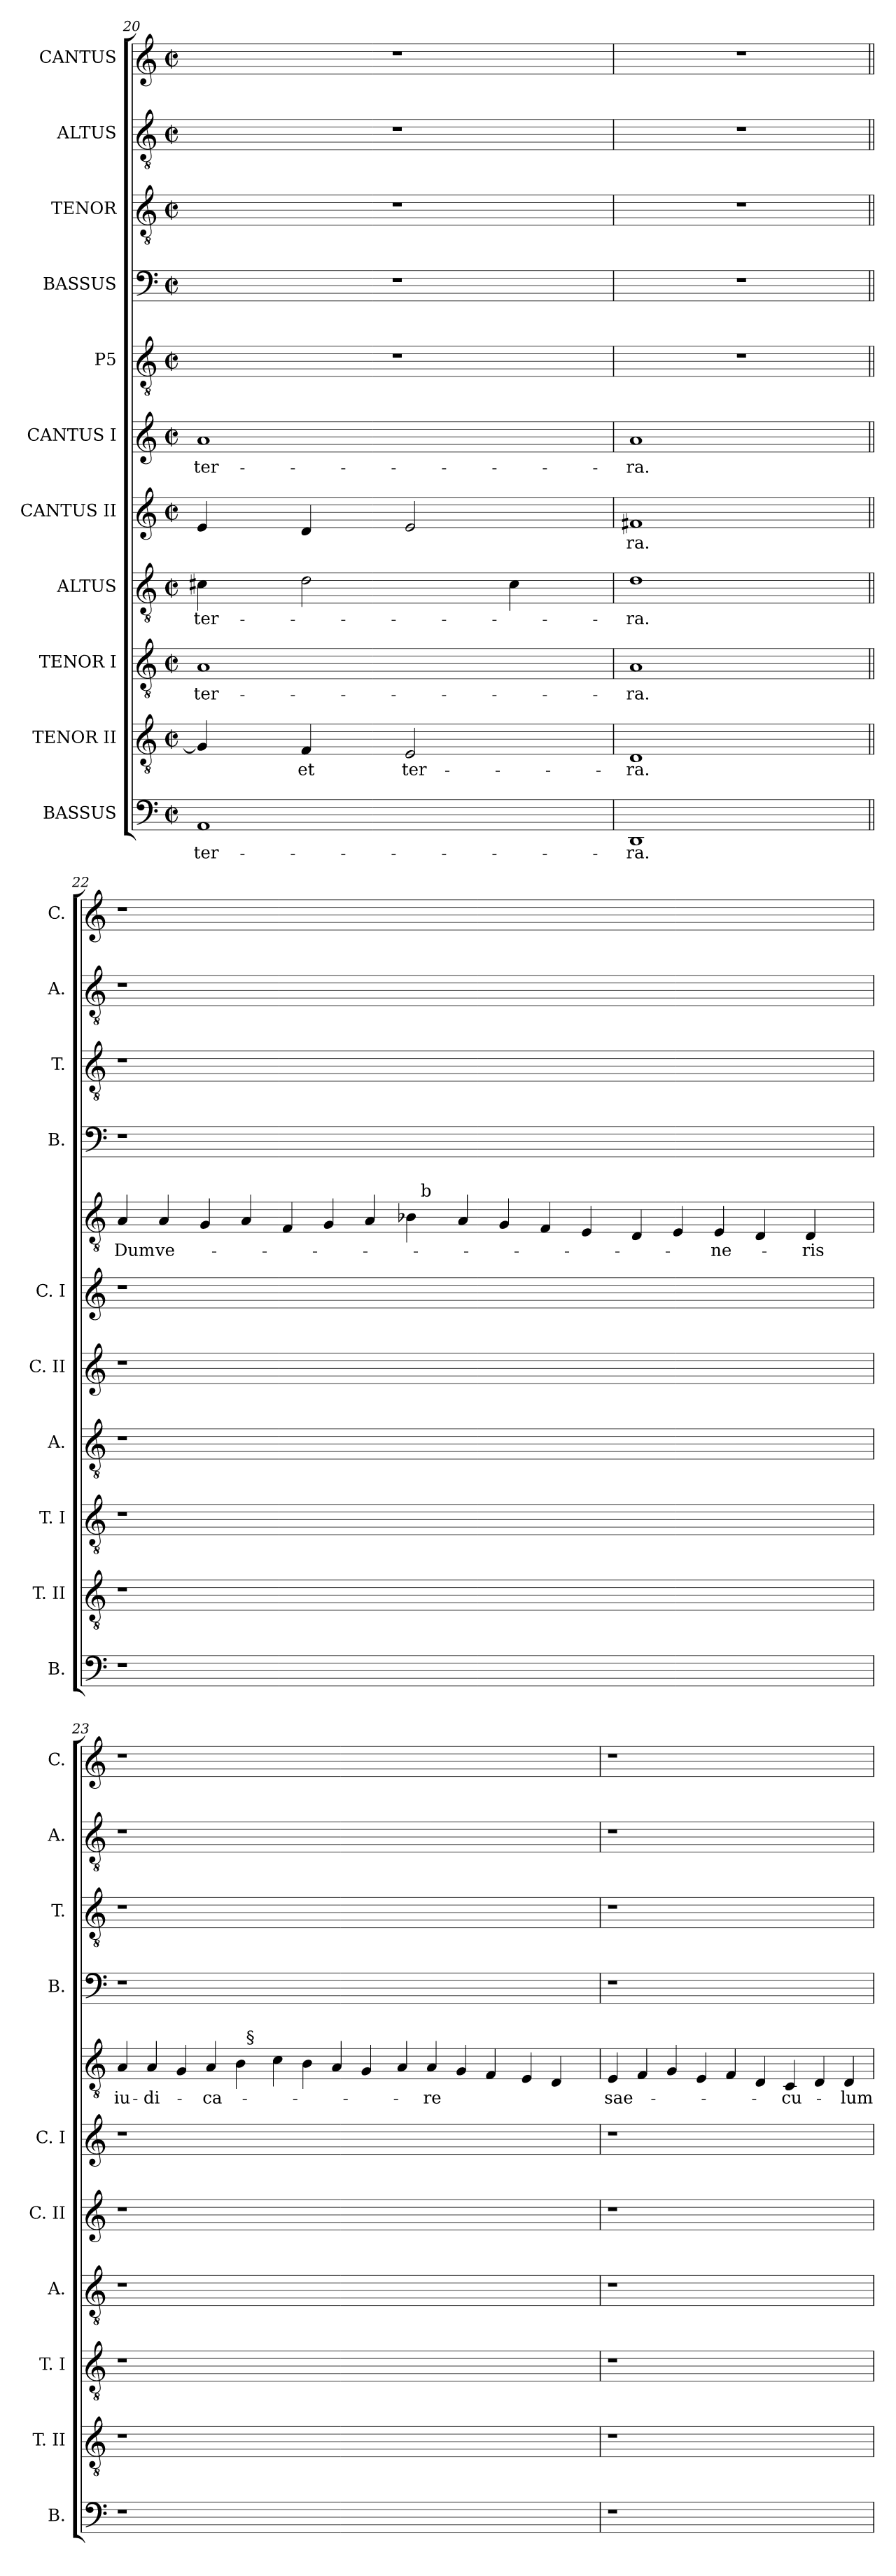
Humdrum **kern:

**kern	**text	**kern	**text	**kern	**text	**kern	**text	**kern	**text	**kern	**text	**kern	**text	**kern	**kern	**kern	**kern
*part11	*part11	*part10	*part10	*part9	*part9	*part8	*part8	*part7	*part7	*part6	*part6	*part5	*part5	*part4	*part3	*part2	*part1
*staff11	*staff11	*staff10	*staff10	*staff9	*staff9	*staff8	*staff8	*staff7	*staff7	*staff6	*staff6	*staff5	*staff5	*staff4	*staff3	*staff2	*staff1
*I"BASSUS	*	*I"TENOR II	*	*I"TENOR I	*	*I"ALTUS	*	*I"CANTUS II	*	*I"CANTUS I	*	*I"P5	*	*I"BASSUS	*I"TENOR	*I"ALTUS	*I"CANTUS
*I'B.	*	*I'T. II	*	*I'T. I	*	*I'A.	*	*I'C. II	*	*I'C. I	*	*	*	*I'B.	*I'T.	*I'A.	*I'C.
*clefF4	*	*clefGv2	*	*clefGv2	*	*clefGv2	*	*clefG2	*	*clefG2	*	*clefGv2	*	*clefF4	*clefGv2	*clefGv2	*clefG2
*	*	*ITrd7c12	*	*ITrd7c12	*	*ITrd7c12	*	*	*	*	*	*ITrd7c12	*	*	*ITrd7c12	*ITrd7c12	*
*k[]	*	*k[]	*	*k[]	*	*k[]	*	*k[]	*	*k[]	*	*k[]	*	*k[]	*k[]	*k[]	*k[]
*a:	*	*a:	*	*a:	*	*a:	*	*a:	*	*a:	*	*a:	*	*a:	*a:	*a:	*a:
*M2/2	*	*M2/2	*	*M2/2	*	*M2/2	*	*M2/2	*	*M2/2	*	*M2/2	*	*M2/2	*M2/2	*M2/2	*M2/2
*met(c|)	*	*met(c|)	*	*met(c|)	*	*met(c|)	*	*met(c|)	*	*met(c|)	*	*met(c|)	*	*met(c|)	*met(c|)	*met(c|)	*met(c|)
=20	=20	=20	=20	=20	=20	=20	=20	=20	=20	=20	=20	=20	=20	=20	=20	=20	=20
!	!LO:LY:b:color=#000000	!	!	!	!	!	!	!	!	!	!	!	!	!	!	!	!
!	!	!	!	!	!LO:LY:b:color=#000000	!	!	!	!	!	!	!	!	!	!	!	!
!	!	!	!	!	!	!	!LO:LY:b:color=#000000	!	!	!	!	!	!	!	!	!	!
!	!	!	!	!	!	!	!	!	!	!	!LO:LY:b:color=#000000	!	!	!	!	!	!
1AAi	ter-	4GGi/]	.	1AAi	ter-	4C#Xi\	ter-	4ei/	.	1ai	ter-	1r	.	1r	1r	1r	1r
!	!	!	!LO:LY:b:color=#000000	!	!	!	!	!	!	!	!	!	!	!	!	!	!
.	.	4FFi/	et	.	.	2Di\	.	4di/	.	.	.	.	.	.	.	.	.
!	!	!	!LO:LY:b:color=#000000	!	!	!	!	!	!	!	!	!	!	!	!	!	!
.	.	2EEi/	ter-	.	.	.	.	2ei/	.	.	.	.	.	.	.	.	.
.	.	.	.	.	.	4C#i\	.	.	.	.	.	.	.	.	.	.	.
=21	=21	=21	=21	=21	=21	=21	=21	=21	=21	=21	=21	=21	=21	=21	=21	=21	=21
!	!LO:LY:b:color=#000000	!	!	!	!	!	!	!	!	!	!	!	!	!	!	!	!
!	!	!	!LO:LY:b:color=#000000	!	!	!	!	!	!	!	!	!	!	!	!	!	!
!	!	!	!	!	!LO:LY:b:color=#000000	!	!	!	!	!	!	!	!	!	!	!	!
!	!	!	!	!	!	!	!LO:LY:b:color=#000000	!	!	!	!	!	!	!	!	!	!
!	!	!	!	!	!	!	!	!	!LO:LY:b:color=#000000	!	!	!	!	!	!	!	!
!	!	!	!	!	!	!	!	!	!	!	!LO:LY:b:color=#000000	!	!	!	!	!	!
1DDi	-ra.	1DDi	-ra.	1AAi	-ra.	1Di	-ra.	1f#Xi	-ra.	1ai	-ra.	1r	.	1r	1r	1r	1r
!!LO:LB:g=z
=22||	=22||	=22||	=22||	=22||	=22||	=22||	=22||	=22||	=22||	=22||	=22||	=22||	=22||	=22||	=22||	=22||	=22||
!LO:N:vis=1	!	!LO:N:vis=1	!	!LO:N:vis=1	!	!LO:N:vis=1	!	!LO:N:vis=1	!	!LO:N:vis=1	!	!	!	!	!	!	!
!	!	!	!	!	!	!	!	!	!	!	!	!	!LO:LY:b:color=#000000	!LO:N:vis=1	!LO:N:vis=1	!LO:N:vis=1	!LO:N:vis=1
*	*	*	*	*	*	*	*	*	*	*	*	*^	*	*	*	*	*
1r	.	1r	.	1r	.	1r	.	1r	.	1r	.	4AAi/	1ryy	Dum	1r	1r	1r	1r
!	!	!	!	!	!	!	!	!	!	!	!	!	!	!LO:LY:b:color=#000000	!	!	!	!
.	.	.	.	.	.	.	.	.	.	.	.	4AAi/	.	ve-	.	.	.	.
.	.	.	.	.	.	.	.	.	.	.	.	4GGi/	.	.	.	.	.	.
.	.	.	.	.	.	.	.	.	.	.	.	4AAi/	.	.	.	.	.	.
0ryy	.	0ryy	.	0ryy	.	0ryy	.	0ryy	.	0ryy	.	4FFi/	2ryy	.	0ryy	0ryy	0ryy	0ryy
.	.	.	.	.	.	.	.	.	.	.	.	4GGi/	.	.	.	.	.	.
.	.	.	.	.	.	.	.	.	.	.	.	4AAi/	4ryy	.	.	.	.	.
.	.	.	.	.	.	.	.	.	.	.	.	4BB-i\	32ryy	.	.	.	.	.
.	.	.	.	.	.	.	.	.	.	.	.	.	256ryy	.	.	.	.	.
!	!	!	!	!	!	!	!	!	!	!	!	!	!LO:TX:a:t=b	!	!	!	!	!
.	.	.	.	.	.	.	.	.	.	.	.	.	1ryy	.	.	.	.	.
.	.	.	.	.	.	.	.	.	.	.	.	4AAi/	.	.	.	.	.	.
.	.	.	.	.	.	.	.	.	.	.	.	4GGi/	.	.	.	.	.	.
.	.	.	.	.	.	.	.	.	.	.	.	4FFi/	.	.	.	.	.	.
.	.	.	.	.	.	.	.	.	.	.	.	4EEi/	.	.	.	.	.	.
.	.	.	.	.	.	.	.	.	.	.	.	.	1ryy	.	.	.	.	.
1ryy	.	1ryy	.	1ryy	.	1ryy	.	1ryy	.	1ryy	.	4DDi/	.	.	1ryy	1ryy	1ryy	1ryy
.	.	.	.	.	.	.	.	.	.	.	.	4EEi/	.	.	.	.	.	.
!	!	!	!	!	!	!	!	!	!	!	!	!	!	!LO:LY:b:color=#000000	!	!	!	!
.	.	.	.	.	.	.	.	.	.	.	.	4EEi/	.	-ne-	.	.	.	.
.	.	.	.	.	.	.	.	.	.	.	.	4DDi/	.	.	.	.	.	.
.	.	.	.	.	.	.	.	.	.	.	.	.	4ryy	.	.	.	.	.
!	!	!	!	!	!	!	!	!	!	!	!	!	!	!LO:LY:b:color=#000000	!	!	!	!
4ryy	.	4ryy	.	4ryy	.	4ryy	.	4ryy	.	4ryy	.	4DDi/	.	-ris	4ryy	4ryy	4ryy	4ryy
.	.	.	.	.	.	.	.	.	.	.	.	.	8ryy	.	.	.	.	.
.	.	.	.	.	.	.	.	.	.	.	.	.	16ryy	.	.	.	.	.
.	.	.	.	.	.	.	.	.	.	.	.	.	64..ryy	.	.	.	.	.
!!LO:LB:g=z
=23	=23	=23	=23	=23	=23	=23	=23	=23	=23	=23	=23	=23	=23	=23	=23	=23	=23	=23
!LO:N:vis=1	!	!LO:N:vis=1	!	!LO:N:vis=1	!	!LO:N:vis=1	!	!LO:N:vis=1	!	!LO:N:vis=1	!	!	!	!	!	!	!	!
!	!	!	!	!	!	!	!	!	!	!	!	!	!	!LO:LY:b:color=#000000	!LO:N:vis=1	!LO:N:vis=1	!LO:N:vis=1	!LO:N:vis=1
1r	.	1r	.	1r	.	1r	.	1r	.	1r	.	4AAi/	1ryy	iu-	1r	1r	1r	1r
!	!	!	!	!	!	!	!	!	!	!	!	!	!	!LO:LY:b:color=#000000	!	!	!	!
.	.	.	.	.	.	.	.	.	.	.	.	4AAi/	.	-di-	.	.	.	.
.	.	.	.	.	.	.	.	.	.	.	.	4GGi/	.	.	.	.	.	.
!	!	!	!	!	!	!	!	!	!	!	!	!	!	!LO:LY:b:color=#000000	!	!	!	!
.	.	.	.	.	.	.	.	.	.	.	.	4AAi/	.	-ca-	.	.	.	.
0ryy	.	0ryy	.	0ryy	.	0ryy	.	0ryy	.	0ryy	.	4BBi\	32ryy	.	0ryy	0ryy	0ryy	0ryy
.	.	.	.	.	.	.	.	.	.	.	.	.	256ryy	.	.	.	.	.
!	!	!	!	!	!	!	!	!	!	!	!	!	!LO:TX:a:t=§	!	!	!	!	!
.	.	.	.	.	.	.	.	.	.	.	.	.	1ryy	.	.	.	.	.
.	.	.	.	.	.	.	.	.	.	.	.	4Ci\	.	.	.	.	.	.
.	.	.	.	.	.	.	.	.	.	.	.	4BBi\	.	.	.	.	.	.
.	.	.	.	.	.	.	.	.	.	.	.	4AAi/	.	.	.	.	.	.
.	.	.	.	.	.	.	.	.	.	.	.	4GGi/	.	.	.	.	.	.
.	.	.	.	.	.	.	.	.	.	.	.	.	1ryy	.	.	.	.	.
.	.	.	.	.	.	.	.	.	.	.	.	4AAi/	.	.	.	.	.	.
!	!	!	!	!	!	!	!	!	!	!	!	!	!	!LO:LY:b:color=#000000	!	!	!	!
.	.	.	.	.	.	.	.	.	.	.	.	4AAi/	.	-re	.	.	.	.
.	.	.	.	.	.	.	.	.	.	.	.	4GGi/	.	.	.	.	.	.
2.ryy	.	2.ryy	.	2.ryy	.	2.ryy	.	2.ryy	.	2.ryy	.	4FFi/	.	.	2.ryy	2.ryy	2.ryy	2.ryy
.	.	.	.	.	.	.	.	.	.	.	.	.	2ryy	.	.	.	.	.
.	.	.	.	.	.	.	.	.	.	.	.	4EEi/	.	.	.	.	.	.
.	.	.	.	.	.	.	.	.	.	.	.	4DDi/	.	.	.	.	.	.
.	.	.	.	.	.	.	.	.	.	.	.	.	8ryy	.	.	.	.	.
.	.	.	.	.	.	.	.	.	.	.	.	.	16ryy	.	.	.	.	.
.	.	.	.	.	.	.	.	.	.	.	.	.	64..ryy	.	.	.	.	.
=24'	=24'	=24'	=24'	=24'	=24'	=24'	=24'	=24'	=24'	=24'	=24'	=24'	=24'	=24'	=24'	=24'	=24'	=24'
!LO:N:vis=1	!	!LO:N:vis=1	!	!LO:N:vis=1	!	!LO:N:vis=1	!	!LO:N:vis=1	!	!LO:N:vis=1	!	!	!	!	!	!	!	!
*	*	*	*	*	*	*	*	*	*	*	*	*v	*v	*	*	*	*	*
*	*	*	*	*	*	*	*	*	*	*	*	*^	*	*	*	*	*
!	!	!	!	!	!	!	!	!	!	!	!	!	!	!LO:LY:b:color=#000000	!LO:N:vis=1	!LO:N:vis=1	!LO:N:vis=1	!LO:N:vis=1
*	*	*	*	*	*	*	*	*	*	*	*	*v	*v	*	*	*	*	*
1r	.	1r	.	1r	.	1r	.	1r	.	1r	.	4EEi/	sae-	1r	1r	1r	1r
.	.	.	.	.	.	.	.	.	.	.	.	4FFi/	.	.	.	.	.
.	.	.	.	.	.	.	.	.	.	.	.	4GGi/	.	.	.	.	.
.	.	.	.	.	.	.	.	.	.	.	.	4EEi/	.	.	.	.	.
1ryy	.	1ryy	.	1ryy	.	1ryy	.	1ryy	.	1ryy	.	4FFi/	.	1ryy	1ryy	1ryy	1ryy
.	.	.	.	.	.	.	.	.	.	.	.	4DDi/	.	.	.	.	.
!	!	!	!	!	!	!	!	!	!	!	!	!	!LO:LY:b:color=#000000	!	!	!	!
.	.	.	.	.	.	.	.	.	.	.	.	4CCi/	-cu-	.	.	.	.
.	.	.	.	.	.	.	.	.	.	.	.	4DDi/	.	.	.	.	.
!	!	!	!	!	!	!	!	!	!	!	!	!	!LO:LY:b:color=#000000	!	!	!	!
4ryy	.	4ryy	.	4ryy	.	4ryy	.	4ryy	.	4ryy	.	4DDi/	-lum	4ryy	4ryy	4ryy	4ryy
='	='	='	='	='	='	='	='	='	='	='	='	='	='	='	='	='	='
*-	*-	*-	*-	*-	*-	*-	*-	*-	*-	*-	*-	*-	*-	*-	*-	*-	*-
